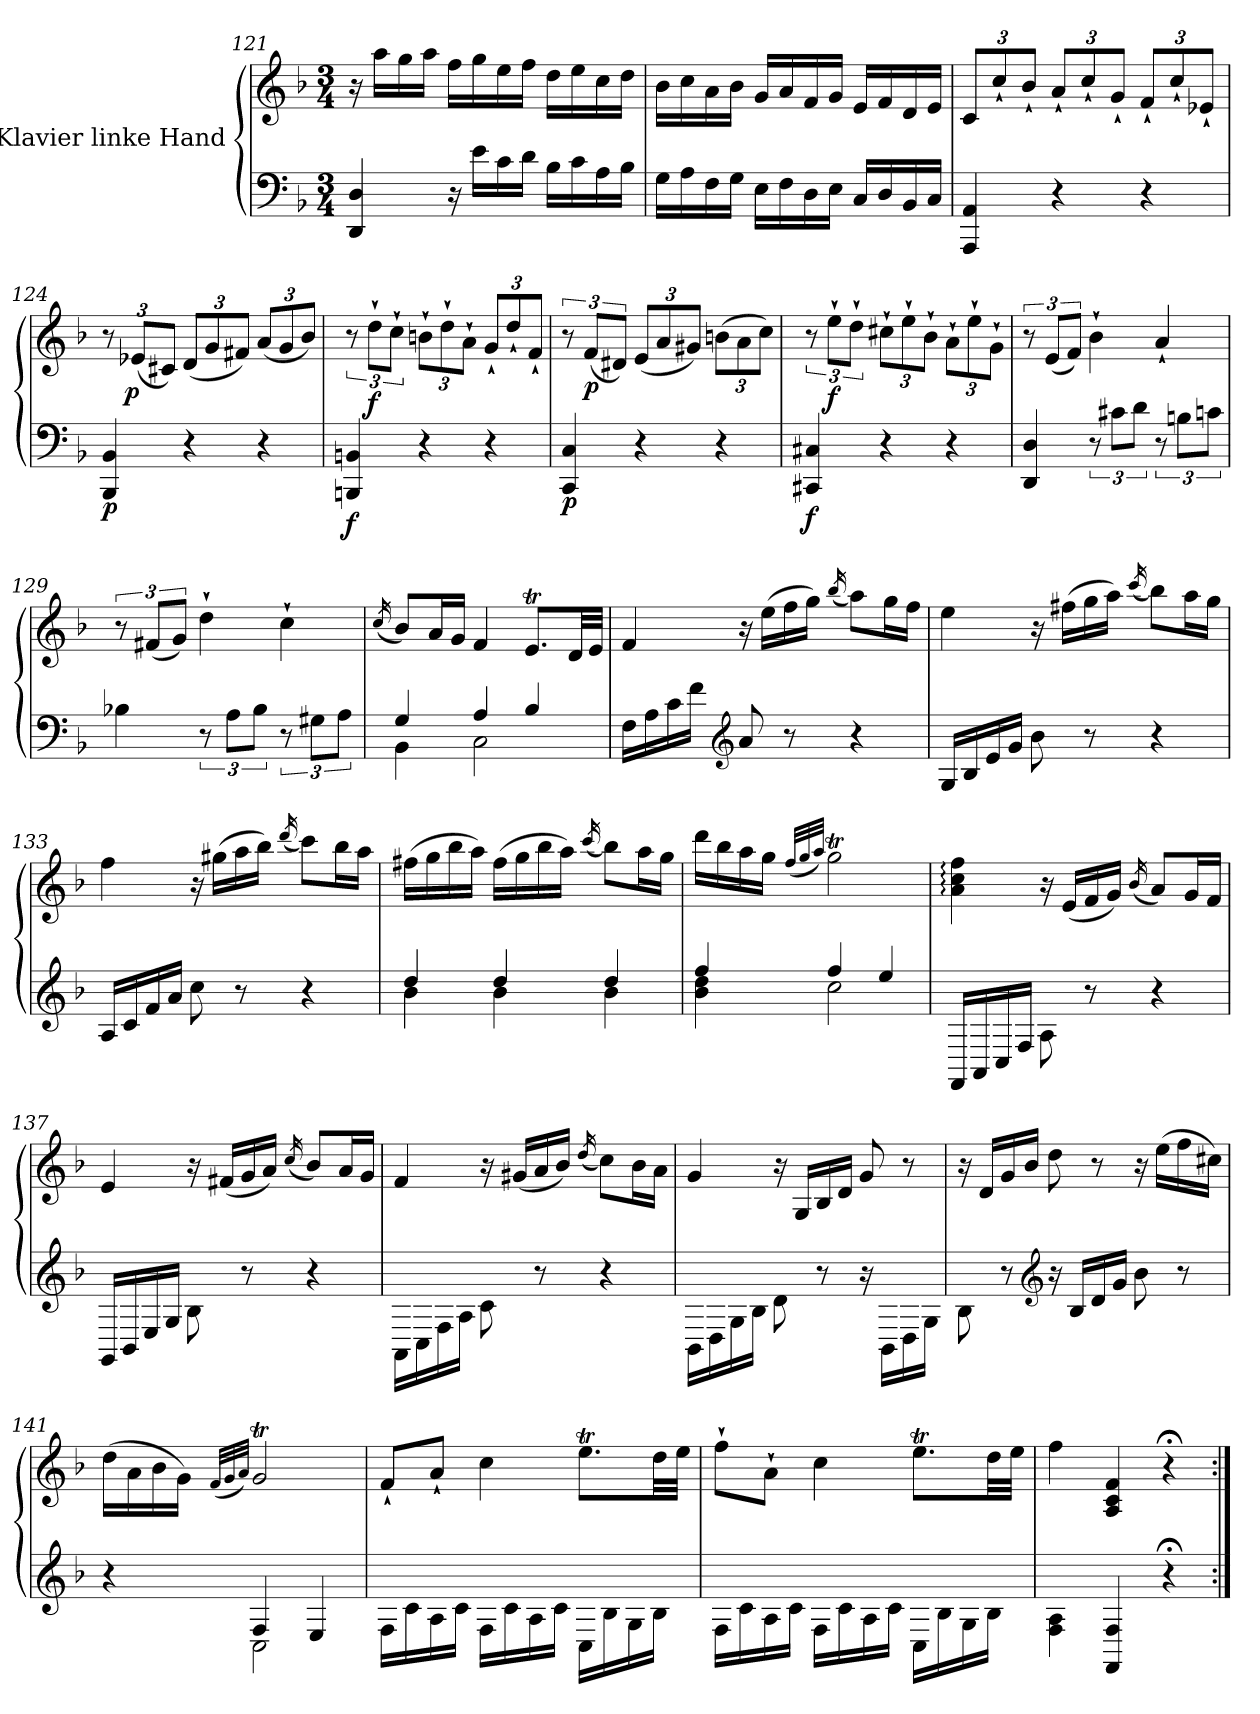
**kern	**kern	**dynam
*part1	*part1	*part1
*staff2	*staff1	*staff1/2
*I"Klavier linke Hand	*	*
*clefF4	*clefG2	*
*k[b-]	*k[b-]	*
*M3/4	*M3/4	*
=121	=121	=121
4DD/ 4D/	16r	.
.	16aa\LL	.
.	16gg\	.
.	16aa\JJ	.
16r	16ff\LL	.
16e\LL	16gg\	.
16c\	16ee\	.
16d\JJ	16ff\JJ	.
16B-\LL	16dd\LL	.
16c\	16ee\	.
16A\	16cc\	.
16B-\JJ	16dd\JJ	.
=122	=122	=122
16G\LL	16b-\LL	.
16A\	16cc\	.
16F\	16a\	.
16G\JJ	16b-\JJ	.
16E\LL	16g/LL	.
16F\	16a/	.
16D\	16f/	.
16E\JJ	16g/JJ	.
16C/LL	16e/LL	.
16D/	16f/	.
16BB-/	16d/	.
16C/JJ	16e/JJ	.
=123	=123	=123
*	*Xbrackettup	*
4AAA/ 4AA/	12c/L	.
.	12cc`/	.
.	12b-`/J	.
4r	12a`/L	.
.	12cc`/	.
.	12g`/J	.
4r	12f`/L	.
.	12cc`/	.
.	12e-X`/J	.
=124	=124	=124
!	!	!LO:DY:b=2
4BBB-/ 4BB-/	12r	p
!	!	!LO:DY:b
.	(<12e-X/L	p
.	12c#X/J)	.
4r	(<12d/L	.
.	12g/	.
.	12f#X/J)	.
4r	(<12a/L	.
.	12g/	.
.	12b-/J)	.
=125	=125	=125
*	*brackettup	*
!	!	!LO:DY:b=2
4BBBn/ 4BBn/	12r	f
!	!	!LO:DY:b
.	12dd`\L	f
.	12cc`\J	.
*	*Xbrackettup	*
4r	12bn`\L	.
.	12dd`\	.
.	12a`\J	.
4r	12g`/L	.
.	12dd`/	.
.	12f`/J	.
=126	=126	=126
*	*brackettup	*
!	!	!LO:DY:b=2
4CC/ 4C/	12r	p
!	!	!LO:DY:b
.	(<12f/L	p
.	12d#X/J)	.
*	*Xbrackettup	*
4r	(<12e/L	.
.	12a/	.
.	12g#X/J)	.
4r	(>12bn\L	.
.	12a\	.
.	12cc\J)	.
=127	=127	=127
*	*brackettup	*
!	!	!LO:DY:b=2
4CC#X/ 4C#X/	12r	f
!	!	!LO:DY:b
.	12ee`\L	f
.	12dd`\J	.
*	*Xbrackettup	*
4r	12cc#X`\L	.
.	12ee`\	.
.	12b-`\J	.
4r	12a`\L	.
.	12ee`\	.
.	12g`\J	.
=128	=128	=128
*	*brackettup	*
4DD/ 4D/	12r	.
.	(<12e/L	.
.	12f/J)	.
12r	4b-`\	.
12c#X\L	.	.
12d\J	.	.
12r	4a`/	.
12Bn\L	.	.
12cn\J	.	.
=129	=129	=129
4B-X\	12r	.
.	(<12f#X/L	.
.	12g/J)	.
12r	4dd`\	.
12A\L	.	.
12B-\J	.	.
12r	4cc`\	.
12G#X\L	.	.
12A\J	.	.
=130	=130	=130
.	(<16qcc/	.
*^	*	*
4G/	4BB-\	8b-/L)	.
.	.	16a/L	.
.	.	16g/JJ	.
4A/	2C\	4f/	.
4B-/	.	8.et/L	.
.	.	32d/LL	.
.	.	32e/JJJ	.
*v	*v	*	*
=131	=131	=131
16F\LL	4f/	.
16A\	.	.
16c\	.	.
16f\JJ	.	.
*clefG2	*	*
8a/	16r	.
.	(>16ee\LL	.
8r	16ff\	.
.	16gg\JJ)	.
.	(<16qbb-/	.
4r	8aa\L)	.
.	16gg\L	.
.	16ff\JJ	.
=132	=132	=132
16G/LL	4ee\	.
16B-/	.	.
16e/	.	.
16g/JJ	.	.
8b-\	16r	.
.	(>16ff#X\LL	.
8r	16gg\	.
.	16aa\JJ)	.
.	(<16qccc/	.
4r	8bb-\L)	.
.	16aa\L	.
.	16gg\JJ	.
=133	=133	=133
16A/LL	4ff\	.
16c/	.	.
16f/	.	.
16a/JJ	.	.
8cc\	16r	.
.	(>16gg#X\LL	.
8r	16aa\	.
.	16bb-\JJ)	.
.	(<16qddd/	.
4r	8ccc\L)	.
.	16bb-\L	.
.	16aa\JJ	.
=134	=134	=134
*^	*	*
4dd/	4b-\	(>16ff#X\LL	.
.	.	16gg\	.
.	.	16bb-\	.
.	.	16aa\JJ)	.
4dd/	4b-\	(>16ff#\LL	.
.	.	16gg\	.
.	.	16bb-\	.
.	.	16aa\JJ)	.
.	.	(<16qccc/	.
4dd/	4b-\	8bb-\L)	.
.	.	16aa\L	.
.	.	16gg\JJ	.
=135	=135	=135	=135
4ff/	4b-\ 4dd\	16ddd\LL	.
.	.	16bb-\	.
.	.	16aa\	.
.	.	16gg\JJ	.
.	.	(<32qff/LLL	.
.	.	32qgg/	.
.	.	32qaa/JJJ)	.
4ff/	2cc\	2ggT\	.
4ee/	.	.	.
*v	*v	*	*
=136	=136	=136
16FF/LL	4a\: 4cc\: 4ff\:	.
16AA/	.	.
16C/	.	.
16F/JJ	.	.
8A\	16r	.
.	(<16e/LL	.
8r	16f/	.
.	16g/JJ)	.
.	(<16qb-/	.
4r	8a/L)	.
.	16g/L	.
.	16f/JJ	.
=137	=137	=137
16GG/LL	4e/	.
16BB-/	.	.
16E/	.	.
16G/JJ	.	.
8B-\	16r	.
.	(<16f#X/LL	.
8r	16g/	.
.	16a/JJ)	.
.	(<16qcc/	.
4r	8b-/L)	.
.	16a/L	.
.	16g/JJ	.
=138	=138	=138
16AA\LL	4f/	.
16C\	.	.
16F\	.	.
16A\JJ	.	.
8c\	16r	.
.	(<16g#X/LL	.
8r	16a/	.
.	16b-/JJ)	.
.	(<16qdd/	.
4r	8cc\L)	.
.	16b-\L	.
.	16a\JJ	.
=139	=139	=139
16BB-\LL	4g/	.
16D\	.	.
16G\	.	.
16B-\JJ	.	.
8d\	16r	.
.	16G/LL	.
8r	16B-/	.
.	16d/JJ	.
16r	8g/	.
16BB-\LL	.	.
16D\	8r	.
16G\JJ	.	.
=140	=140	=140
8B-\	16r	.
.	16d/LL	.
8r	16g/	.
.	16b-/JJ	.
*clefG2	*	*
16r	8dd\	.
16B-/LL	.	.
16d/	8r	.
16g/JJ	.	.
8b-\	16r	.
.	(>16ee\LL	.
8r	16ff\	.
.	16cc#X\JJ)	.
=141	=141	=141
*^	*	*
4r	4ryy	(>16dd\LL	.
.	.	16a\	.
.	.	16b-\	.
.	.	16g\JJ)	.
.	.	(<32qf/LLL	.
.	.	32qg/	.
.	.	32qa/JJJ)	.
4F/	2C\	2gT/	.
4E/	.	.	.
*v	*v	*	*
=142	=142	=142
16F\LL	8f`/L	.
16c\	.	.
16A\	8a`/J	.
16c\JJ	.	.
16F\LL	4cc\	.
16c\	.	.
16A\	.	.
16c\JJ	.	.
16C\LL	8.eet\L	.
16B-\	.	.
16G\	.	.
16B-\JJ	32dd\LL	.
.	32ee\JJJ	.
=143	=143	=143
16F\LL	8ff`\L	.
16c\	.	.
16A\	8a`\J	.
16c\JJ	.	.
16F\LL	4cc\	.
16c\	.	.
16A\	.	.
16c\JJ	.	.
16C\LL	8.eet\L	.
16B-\	.	.
16G\	.	.
16B-\JJ	32dd\LL	.
.	32ee\JJJ	.
=144	=144	=144
4F\ 4A\	4ff\	.
4FF/ 4F/	4A/ 4c/ 4f/	.
4r;	4r;<	.
=:|!	=:|!	=:|!
*-	*-	*-
